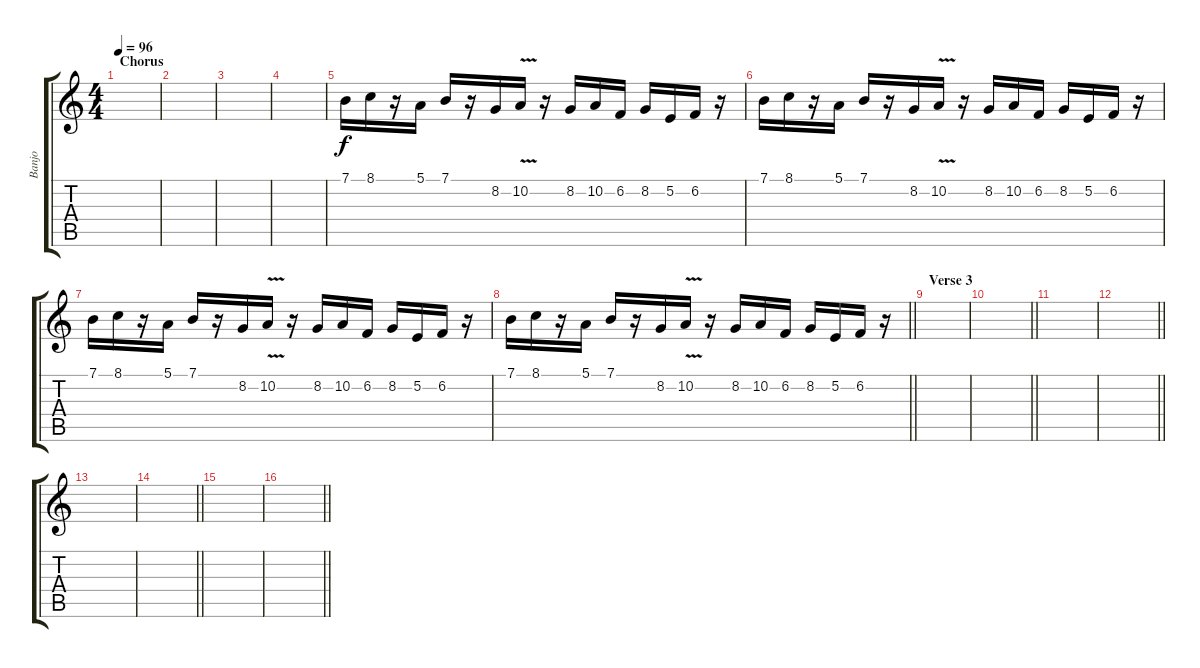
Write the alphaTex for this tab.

\track ("Banjo" "Banjo") {instrument sitar bank 5}
\staff {score tabs}
\tuning (E4 B3 G3 D3 A2 E2) {hide}
\ts (4 4)
\section ("" "Chorus")
\tempo 96
\clef g2
\ks c
|
|
|
|
7.1.16 8.1.16 r.16 5.1.16 7.1.16 r.16 8.2.16 10.2{v}.16 r.16 8.2.16 10.2.16 6.2.16 8.2.16 5.2.16 6.2.16 r.16 |
7.1.16 8.1.16 r.16 5.1.16 7.1.16 r.16 8.2.16 10.2{v}.16 r.16 8.2.16 10.2.16 6.2.16 8.2.16 5.2.16 6.2.16 r.16 |
7.1.16 8.1.16 r.16 5.1.16 7.1.16 r.16 8.2.16 10.2{v}.16 r.16 8.2.16 10.2.16 6.2.16 8.2.16 5.2.16 6.2.16 r.16 |
\barLineRight lightlight
7.1.16 8.1.16 r.16 5.1.16 7.1.16 r.16 8.2.16 10.2{v}.16 r.16 8.2.16 10.2.16 6.2.16 8.2.16 5.2.16 6.2.16 r.16 |
\section ("" "Verse 3")
|
\barLineRight lightlight
|
|
\barLineRight lightlight
|
|
\barLineRight lightlight
|
|
\barLineRight lightlight
